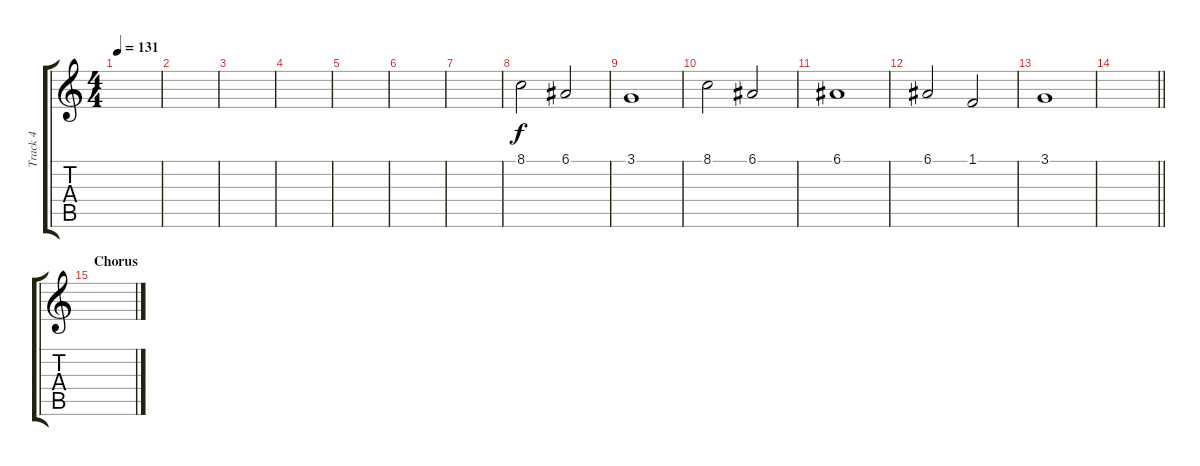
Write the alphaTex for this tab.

\track ("Track 4" "Track 4") {instrument tubularbells}
\staff {score tabs}
\tuning (E4 B3 G3 D3 A2 E2) {hide}
\ts (4 4)
\tempo 131
\clef g2
\ks c
|
|
|
|
|
|
|
8.1.2 6.1.2 |
3.1.1 |
8.1.2 6.1.2 |
6.1.1 |
6.1.2 1.1.2 |
3.1.1 |
\barLineRight lightlight
|
\section ("" "Chorus")
